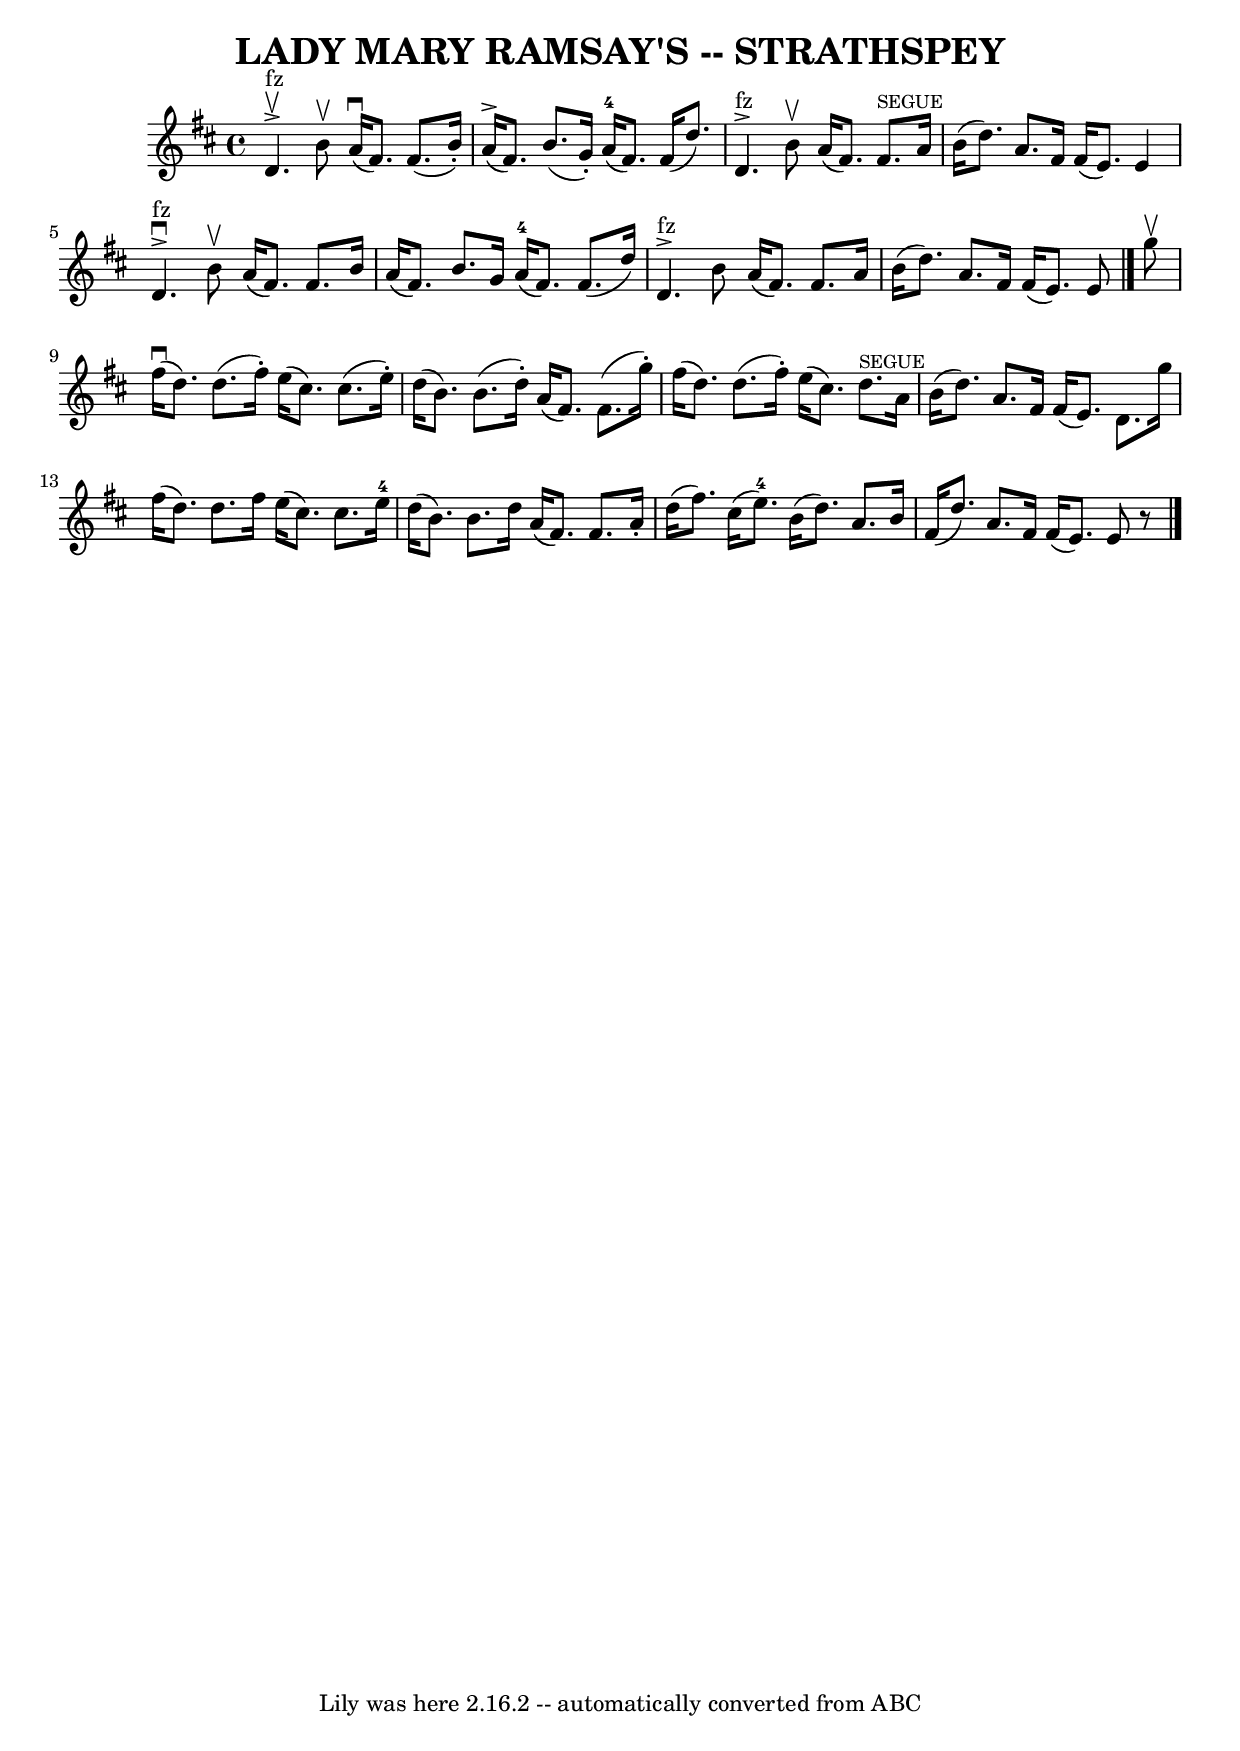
\version "2.16.2"
\include "Mammoth.ily"
\header {
  %% book = "Ryan's Mammoth Collection of Fiddle Tunes"
  crossRefNumber = "1"
  footnotes = ""
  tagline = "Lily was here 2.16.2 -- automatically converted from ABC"
  title = "LADY MARY RAMSAY'S -- STRATHSPEY"

}
voicedefault =  {


  \override Staff.TimeSignature #'style = #'C
  \time 4/4 
  \key d \major
  d'4.^"fz"^\upbow^\accent b'8^\upbow a'16 
  (^\downbow fis'8.) fis'8. (b'16-.)   |
  a'16 (^\accent   
  fis'8.) b'8. (g'16-.) a'16-4(fis'8.) fis'16 (d''8. 
  )   |
  d'4.^"fz"^\accent b'8^\upbow a'16 (fis'8.)   
  fis'8.^\segue a'16    |
  b'16 (d''8.) a'8. fis'16    
  fis'16 (e'8.) e'4    |
  d'4.^"fz"^\accent^\downbow b'8^\upbow a'16 (fis'8.) fis'8. b'16    |
  a'16 (fis'8.) b'8. g'16 a'16-4(fis'8.) fis'8. (d''16)   
  |
  d'4.^"fz"^\accent b'8 a'16 (fis'8.) fis'8. a'16 
  |
  b'16 (d''8.) a'8. fis'16 fis'16 (e'8.) e'8  
  \bar "|." g''8^\upbow   |
  fis''16 (^\downbow d''8.)   
  d''8. (fis''16-.) e''16 (cis''8.) cis''8. (e''16-.)   
  |
  d''16 (b'8.) b'8. (d''16-.) a'16 (fis'8.)   
  fis'8. (g''16-.)   |
  fis''16 (d''8.) d''8. (fis''16-.) e''16 (cis''8.) d''8.^\segue a'16    |
  b'16 (
  d''8.) a'8. fis'16 fis'16 (e'8.) d'8. g''16    |
  
  fis''16 (d''8.) d''8. fis''16 e''16 (cis''8.) cis''8.   
  e''16-4   |
  d''16 (b'8.) b'8. d''16    |
  a'16 
  (fis'8.) fis'8. a'16-.   |
  d''16 (fis''8.)   
  cis''16 (e''8.-4) b'16 (d''8.) a'8. b'16    |
  
  fis'16 (d''8.) a'8. fis'16 fis'16 (e'8.) e'8    r8   
  \bar "|."   

}

\score{
  <<

    \context Staff="default"
    {
      \voicedefault 
      
    }

  >>
  \layout {
    
  }
  \midi {
  }

}
